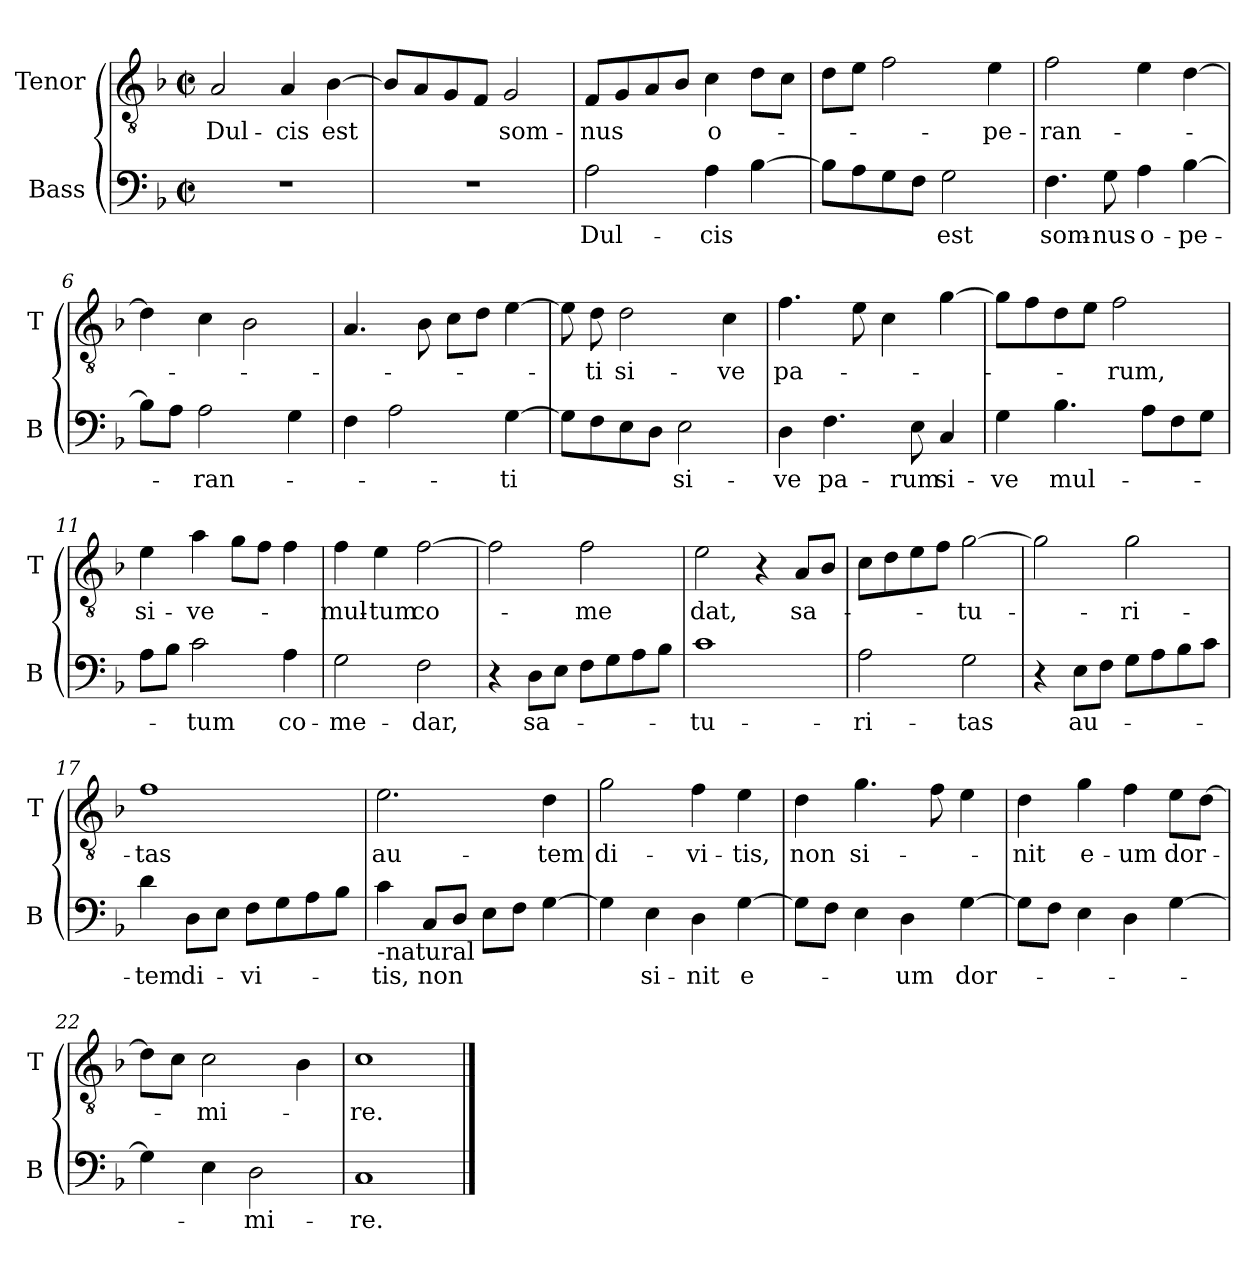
**kern	**text	**kern	**text
*part2	*part2	*part1	*part1
*staff2	*staff2	*staff1	*staff1
*I"Bass	*	*I"Tenor	*
*I'B	*	*I'T	*
*clefF4	*	*clefGv2	*
*k[b-]	*	*k[b-]	*
*F:	*	*F:	*
*M2/2	*	*M2/2	*
*met(c|)	*	*met(c|)	*
=1	=1	=1	=1
!	!	!	!LO:LY:b
1r	.	2A/	Dul-
!	!	!	!LO:LY:b
.	.	4A/	-cis
!	!	!	!LO:LY:b
.	.	[4B-\	est
=2	=2	=2	=2
1r	.	8B-/L]	.
.	.	8A/	.
.	.	8G/	.
.	.	8F/J	.
!	!	!	!LO:LY:b
.	.	2G/	som-
=3	=3	=3	=3
!	!LO:LY:b	!	!LO:LY:b
2A\	Dul-	8F/L	-nus
.	.	8G/	.
.	.	8A/	.
.	.	8B-/J	.
!	!LO:LY:b	!	!LO:LY:b
4A\	-cis	4c\	o-
[4B-\	.	8d\L	.
.	.	8c\J	.
=4	=4	=4	=4
8B-\L]	.	8d\L	.
8A\	.	8e\J	.
8G\	.	2f\	.
8F\J	.	.	.
!	!LO:LY:b	!	!
2G\	est	.	.
!	!	!	!LO:LY:b
.	.	4e\	-pe-
!!LO:LB:g=z
=5	=5	=5	=5
!	!LO:LY:b	!	!LO:LY:b
4.F\	som-	2f\	-ran-
!	!LO:LY:b	!	!
8G\	-nus	.	.
!	!LO:LY:b	!	!
4A\	o-	4e\	.
!	!LO:LY:b	!	!
[4B-\	-pe-	[4d\	.
=6	=6	=6	=6
8B-\L]	.	4d\]	.
8A\J	.	.	.
!	!LO:LY:b	!	!
2A\	-ran-	4c\	.
.	.	2B-\	.
4G\	.	.	.
=7	=7	=7	=7
4F\	.	4.A/	.
2A\	.	.	.
.	.	8B-\	.
.	.	8c\L	.
.	.	8d\J	.
!	!LO:LY:b	!	!
[4G\	-ti	[4e\	.
=8	=8	=8	=8
8G\L]	.	8e\]	.
!	!	!	!LO:LY:b
8F\	.	8d\	-ti
!	!	!	!LO:LY:b
8E\	.	2d\	si-
8D\J	.	.	.
!	!LO:LY:b	!	!
2E\	si-	.	.
!	!	!	!LO:LY:b
.	.	4c\	-ve
!!LO:LB:g=z
=9	=9	=9	=9
!	!LO:LY:b	!	!LO:LY:b
4D\	-ve	4.f\	pa-
!	!LO:LY:b	!	!
4.F\	pa-	.	.
.	.	8e\	.
.	.	4c\	.
!	!LO:LY:b	!	!
8E\	-rum	.	.
!	!LO:LY:b	!	!
4C/	si-	[4g\	.
=10	=10	=10	=10
!	!LO:LY:b	!	!
4G\	-ve	8g\L]	.
.	.	8f\	.
!	!LO:LY:b	!	!
4.B-\	mul-	8d\	.
.	.	8e\J	.
!	!	!	!LO:LY:b
.	.	2f\	-rum,
8A\L	.	.	.
8F\	.	.	.
8G\J	.	.	.
=11	=11	=11	=11
!	!	!	!LO:LY:b
8A\L	.	4e\	si-
8B-\J	.	.	.
!	!LO:LY:b	!	!LO:LY:b
2c\	-tum	4a\	-ve-
.	.	8g\L	.
.	.	8f\J	.
!	!LO:LY:b	!	!
4A\	co-	4f\	.
=12	=12	=12	=12
!	!LO:LY:b	!	!LO:LY:b
2G\	-me-	4f\	-mul-
!	!	!	!LO:LY:b
.	.	4e\	-tum
!	!LO:LY:b	!	!LO:LY:b
2F\	-dar,	[2f\	co-
=13	=13	=13	=13
4r	.	2f\]	.
!	!LO:LY:b	!	!
8D\L	sa-	.	.
8E\J	.	.	.
!	!	!	!LO:LY:b
8F\L	.	2f\	-me
8G\	.	.	.
8A\	.	.	.
8B-\J	.	.	.
!!LO:LB:g=z
=14	=14	=14	=14
!	!LO:LY:b	!	!LO:LY:b
1c	-tu-	2e\	dat,
.	.	4r	.
!	!	!	!LO:LY:b
.	.	8A/L	sa-
.	.	8B-/J	.
=15	=15	=15	=15
!	!LO:LY:b	!	!
2A\	-ri-	8c\L	.
.	.	8d\	.
.	.	8e\	.
.	.	8f\J	.
!	!LO:LY:b	!	!LO:LY:b
2G\	-tas	[2g\	-tu-
=16	=16	=16	=16
4r	.	2g\]	.
!	!LO:LY:b	!	!
8E\L	au-	.	.
8F\J	.	.	.
!	!	!	!LO:LY:b
8G\L	.	2g\	-ri-
8A\	.	.	.
8B-\	.	.	.
8c\J	.	.	.
=17	=17	=17	=17
!	!LO:LY:b	!	!LO:LY:b
4d\	-tem	1f	-tas
!	!LO:LY:b	!	!
8D\L	di-	.	.
8E\J	.	.	.
!	!LO:LY:b	!	!
8F\L	-vi-	.	.
8G\	.	.	.
8A\	.	.	.
8B-\J	.	.	.
=18	=18	=18	=18
!LO:TX:b:t=-natural	!	!	!
!	!LO:LY:b	!	!LO:LY:b
4c\	-tis,	2.e\	au-
!	!LO:LY:b	!	!
8C/L	non	.	.
8D/J	.	.	.
8E\L	.	.	.
8F\J	.	.	.
!	!	!	!LO:LY:b
[4G\	.	4d\	-tem
!!LO:LB:g=z
=19	=19	=19	=19
!	!	!	!LO:LY:b
4G\]	.	2g\	di-
!	!LO:LY:b	!	!
4E\	si-	.	.
!	!LO:LY:b	!	!LO:LY:b
4D\	-nit	4f\	-vi-
!	!LO:LY:b	!	!LO:LY:b
[4G\	e-	4e\	-tis,
=20	=20	=20	=20
!	!	!	!LO:LY:b
8G\L]	.	4d\	non
8F\J	.	.	.
!	!	!	!LO:LY:b
4E\	.	4.g\	si-
!	!LO:LY:b	!	!
4D\	-um	.	.
.	.	8f\	.
!	!LO:LY:b	!	!
[4G\	dor-	4e\	.
=21	=21	=21	=21
!	!	!	!LO:LY:b
8G\L]	.	4d\	-nit
8F\J	.	.	.
!	!	!	!LO:LY:b
4E\	.	4g\	e-
!	!	!	!LO:LY:b
4D\	.	4f\	-um
!	!	!	!LO:LY:b
[4G\	.	8e\L	dor-
.	.	[8d\J	.
=22	=22	=22	=22
4G\]	.	8d\L]	.
.	.	8c\J	.
!	!	!	!LO:LY:b
4E\	.	2c\	-mi-
!	!LO:LY:b	!	!
2D\	-mi-	.	.
.	.	4B-\	.
=23	=23	=23	=23
!	!LO:LY:b	!	!LO:LY:b
1C	-re.	1c	-re.
==	==	==	==
*-	*-	*-	*-
